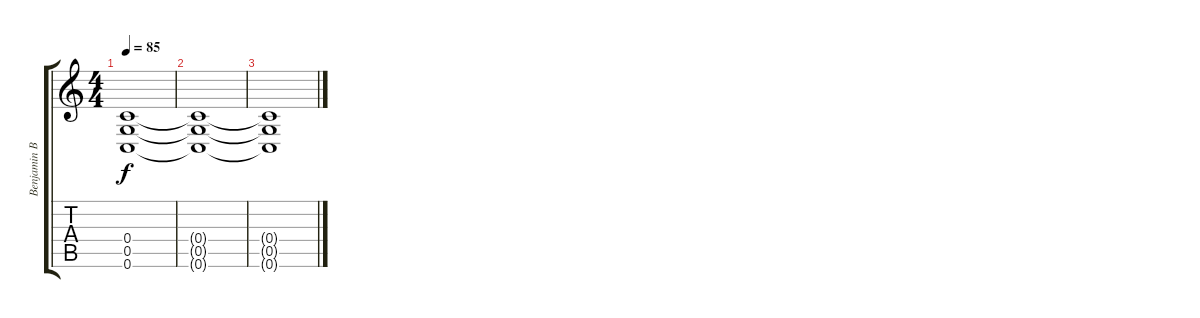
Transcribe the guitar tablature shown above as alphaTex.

\track ("Benjamin Burnley" "Benjamin B") {instrument distortionguitar}
\staff {score tabs}
\tuning (D4 A3 F3 C3 G2 C2) {hide}
\ts (4 4)
\tempo 85
\clef g2
\ks c
(0.4{t} 0.5{t} 0.6{t}).1{dy f} |
(0.4{t} 0.5{t} 0.6{t}).1 |
(0.4{t} 0.5{t} 0.6{t}).1
